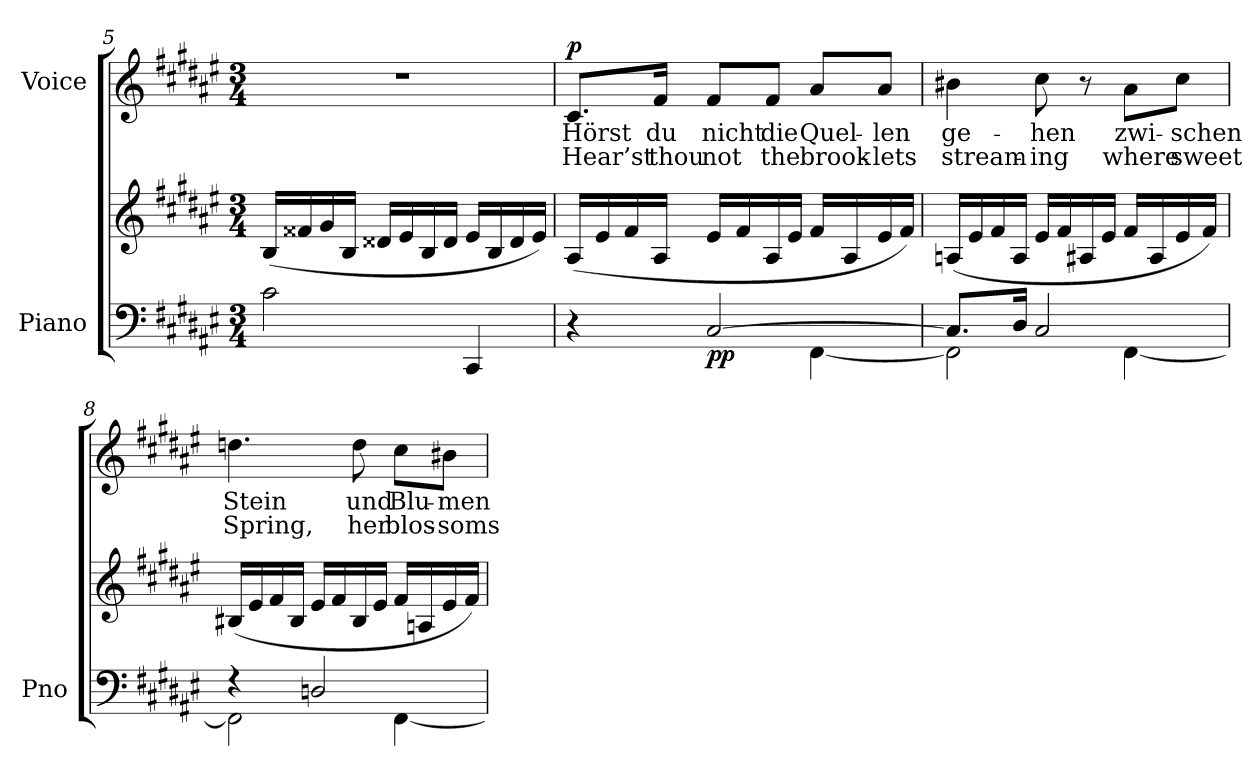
**kern	**kern	**dynam	**kern	**text	**text	**dynam
*part2	*part2	*part2	*part1	*part1	*part1	*part1
*staff3	*staff2	*staff2/3	*staff1	*staff1	*staff1	*staff1
*I"Piano	*	*	*I"Voice	*	*	*
*I'Pno	*	*	*	*	*	*
*clefF4	*clefG2	*	*clefG2	*	*	*
*k[f#c#g#d#a#e#]	*k[f#c#g#d#a#e#]	*	*k[f#c#g#d#a#e#]	*	*	*
*M3/4	*M3/4	*	*M3/4	*	*	*
=5	=5	=5	=5	=5	=5	=5
2c#\	(>16B/LL	.	2.r	.	.	.
.	16f##X/	.	.	.	.	.
.	16g#/	.	.	.	.	.
.	16B/JJ	.	.	.	.	.
.	16d##X/LL	.	.	.	.	.
.	16e#/	.	.	.	.	.
.	16B/	.	.	.	.	.
.	16d##/JJ	.	.	.	.	.
4CC#/	16e#/LL	.	.	.	.	.
.	16B/	.	.	.	.	.
.	16d##/	.	.	.	.	.
.	16e#/JJ)	.	.	.	.	.
=6	=6	=6	=6	=6	=6	=6
*^	*	*	*	*	*	*
!	!	!	!	!	!LO:LY:b	!LO:LY:b	!LO:DY:a
4r	2ryy	(>16A#/LL	.	8.c#/L	Hörst	Hear’st	p
.	.	16e#/	.	.	.	.	.
.	.	16f#/	.	.	.	.	.
!	!	!	!	!	!LO:LY:b	!LO:LY:b	!
.	.	16A#/JJ	.	16f#/Jk	du	thou	.
!	!	!	!LO:DY:b=2	!	!LO:LY:b	!LO:LY:b	!
[2C#/	.	16e#/LL	pp	8f#/L	nicht	not	.
.	.	16f#/	.	.	.	.	.
!	!	!	!	!	!LO:LY:b	!LO:LY:b	!
.	.	16A#/	.	8f#/J	die	the	.
.	.	16e#/JJ	.	.	.	.	.
!	!	!	!	!	!LO:LY:b	!LO:LY:b	!
.	[4FF#\	16f#/LL	.	8a#/L	Quel-	brook-	.
.	.	16A#/	.	.	.	.	.
!	!	!	!	!	!LO:LY:b	!LO:LY:b	!
.	.	16e#/	.	8a#/J	-len	-lets	.
.	.	16f#/JJ)	.	.	.	.	.
!!LO:LB:g=z
=7	=7	=7	=7	=7	=7	=7	=7
!	!	!	!	!	!LO:LY:b	!LO:LY:b	!
8.C#/L]	2FF#\]	(>16An/LL	.	4b#X\	ge-	stream-	.
.	.	16e#/	.	.	.	.	.
.	.	16f#/	.	.	.	.	.
16D#/Jk	.	16A/JJ	.	.	.	.	.
!	!	!	!	!	!LO:LY:b	!LO:LY:b	!
2C#/	.	16e#/LL	.	8cc#\	-hen	-ing	.
.	.	16f#/	.	.	.	.	.
.	.	16A#X/	.	8r	.	.	.
.	.	16e#/JJ	.	.	.	.	.
!	!	!	!	!	!LO:LY:b	!LO:LY:b	!
.	[4FF#\	16f#/LL	.	8a#\L	zwi-	where	.
.	.	16A#/	.	.	.	.	.
!	!	!	!	!	!LO:LY:b	!LO:LY:b	!
.	.	16e#/	.	8cc#\J	-schen	sweet	.
.	.	16f#/JJ)	.	.	.	.	.
=8	=8	=8	=8	=8	=8	=8	=8
!	!	!	!	!	!LO:LY:b	!LO:LY:b	!
4r	2FF#\]	(>16B#X/LL	.	4.ddn\	Stein	Spring,	.
.	.	16e#/	.	.	.	.	.
.	.	16f#/	.	.	.	.	.
.	.	16B#/JJ	.	.	.	.	.
2Dn/	.	16e#/LL	.	.	.	.	.
.	.	16f#/	.	.	.	.	.
!	!	!	!	!	!LO:LY:b	!LO:LY:b	!
.	.	16B#/	.	8dd\	und	her	.
.	.	16e#/JJ	.	.	.	.	.
!	!	!	!	!	!LO:LY:b	!LO:LY:b	!
.	[4FF#\	16f#/LL	.	8cc#\L	Blu-	blos-	.
.	.	16An/	.	.	.	.	.
!	!	!	!	!	!LO:LY:b	!LO:LY:b	!
.	.	16e#/	.	8b#X\J	-men	-soms	.
.	.	16f#/JJ)	.	.	.	.	.
*v	*v	*	*	*	*	*	*
=	=	=	=	=	=	=
*-	*-	*-	*-	*-	*-	*-
